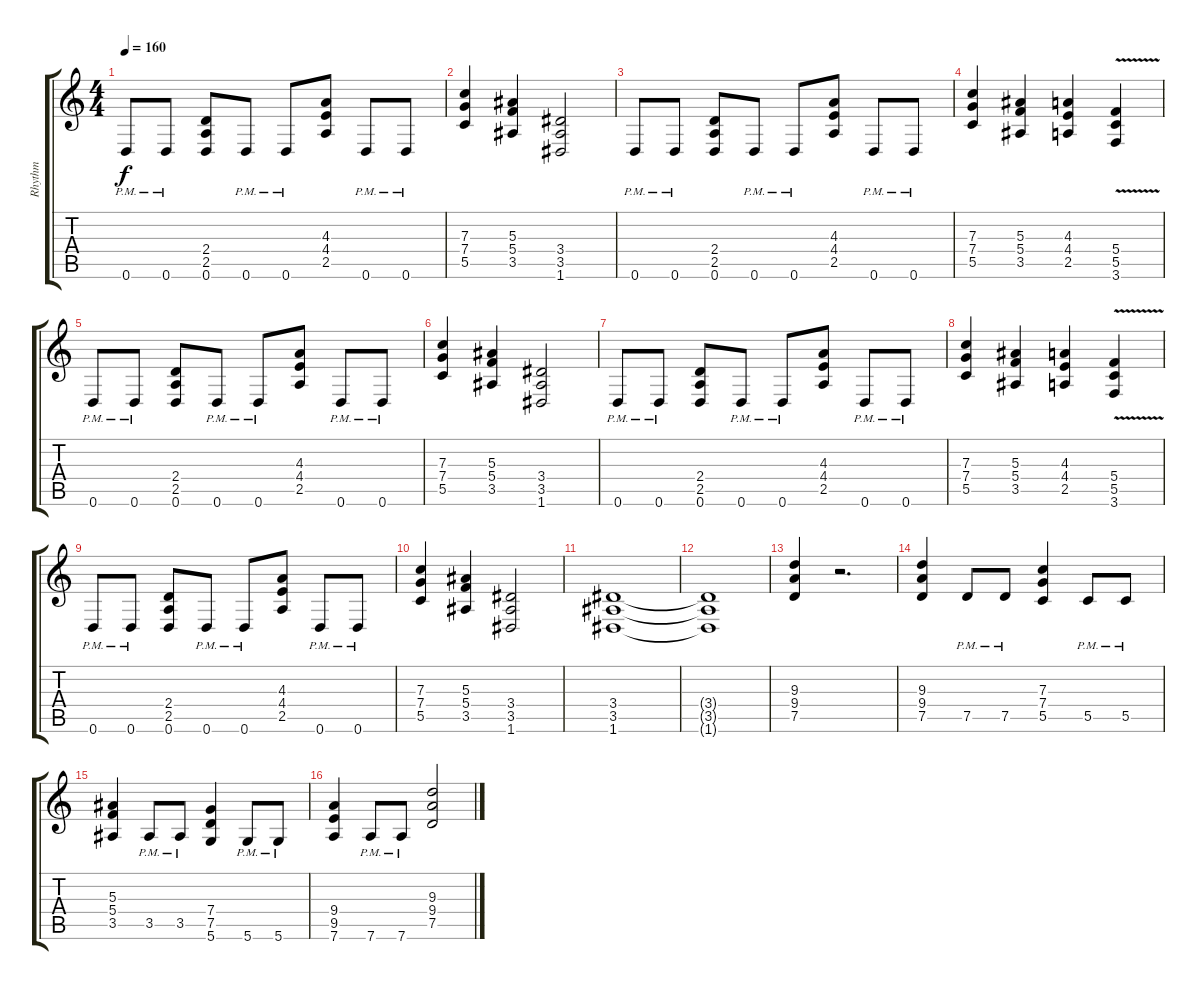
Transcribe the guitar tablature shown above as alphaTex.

\track ("Rhythm" "Rhythm") {instrument distortionguitar}
\staff {score tabs}
\tuning (D4 A3 F3 C3 G2 D2) {hide}
\ts (4 4)
\tempo 160
\clef g2
\ks c
0.6{pm}.8{dy f} 0.6{pm}.8 (2.4 2.5 0.6).8 0.6{pm}.8 0.6{pm}.8 (4.3 4.4 2.5).8 0.6{pm}.8 0.6{pm}.8 |
(7.3 7.4 5.5).4 (5.3 5.4 3.5).4 (3.4 3.5 1.6).2 |
0.6{pm}.8 0.6{pm}.8 (2.4 2.5 0.6).8 0.6{pm}.8 0.6{pm}.8 (4.3 4.4 2.5).8 0.6{pm}.8 0.6{pm}.8 |
(7.3 7.4 5.5).4 (5.3 5.4 3.5).4 (4.3 4.4 2.5).4 (5.4 5.5 3.6{v}).4 |
0.6{pm}.8 0.6{pm}.8 (2.4 2.5 0.6).8 0.6{pm}.8 0.6{pm}.8 (4.3 4.4 2.5).8 0.6{pm}.8 0.6{pm}.8 |
(7.3 7.4 5.5).4 (5.3 5.4 3.5).4 (3.4 3.5 1.6).2 |
0.6{pm}.8 0.6{pm}.8 (2.4 2.5 0.6).8 0.6{pm}.8 0.6{pm}.8 (4.3 4.4 2.5).8 0.6{pm}.8 0.6{pm}.8 |
(7.3 7.4 5.5).4 (5.3 5.4 3.5).4 (4.3 4.4 2.5).4 (5.4 5.5 3.6{v}).4 |
0.6{pm}.8 0.6{pm}.8 (2.4 2.5 0.6).8 0.6{pm}.8 0.6{pm}.8 (4.3 4.4 2.5).8 0.6{pm}.8 0.6{pm}.8 |
(7.3 7.4 5.5).4 (5.3 5.4 3.5).4 (3.4 3.5 1.6).2 |
(3.4 3.5 1.6).1 |
(3.4{t} 3.5{t} 1.6{t}).1 |
(9.3 9.4 7.5).4 r.2{d} |
(9.3 9.4 7.5).4 7.5{pm}.8 7.5{pm}.8 (7.3 7.4 5.5).4 5.5{pm}.8 5.5{pm}.8 |
(5.3 5.4 3.5).4 3.5{pm}.8 3.5{pm}.8 (7.4 7.5 5.6).4 5.6{pm}.8 5.6{pm}.8 |
(9.4 9.5 7.6).4 7.6{pm}.8 7.6{pm}.8 (9.3 9.4 7.5).2
